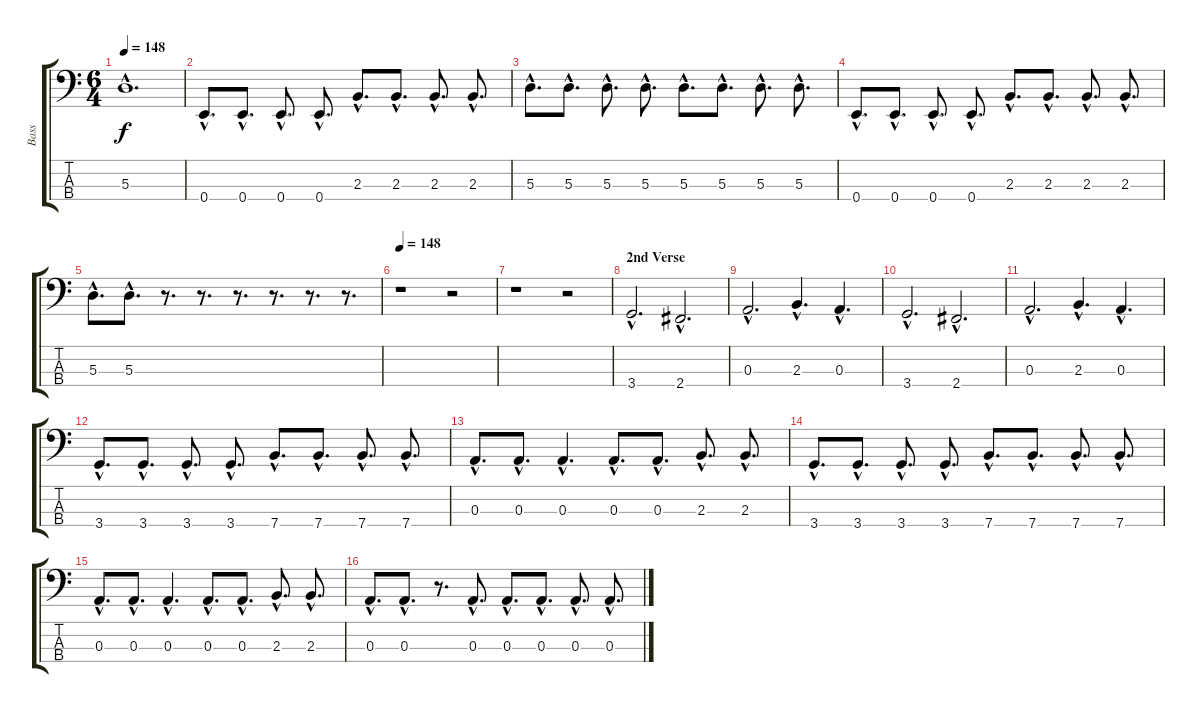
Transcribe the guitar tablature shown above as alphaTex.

\track ("Bass" "Bass") {instrument electricbassfinger}
\staff {score tabs}
\tuning (G2 D2 A1 E1) {hide}
\ts (6 4)
\tempo 148
\clef f4
\ks c
5.3{hac}.1{d dy f} |
0.4{hac}.8{d} 0.4{hac}.8{d} 0.4{hac}.8{d} 0.4{hac}.8{d} 2.3{hac}.8{d} 2.3{hac}.8{d} 2.3{hac}.8{d} 2.3{hac}.8{d} |
5.3{hac}.8{d} 5.3{hac}.8{d} 5.3{hac}.8{d} 5.3{hac}.8{d} 5.3{hac}.8{d} 5.3{hac}.8{d} 5.3{hac}.8{d} 5.3{hac}.8{d} |
0.4{hac}.8{d} 0.4{hac}.8{d} 0.4{hac}.8{d} 0.4{hac}.8{d} 2.3{hac}.8{d} 2.3{hac}.8{d} 2.3{hac}.8{d} 2.3{hac}.8{d} |
5.3{hac}.8{d} 5.3{hac}.8{d} r.8{d} r.8{d} r.8{d} r.8{d} r.8{d} r.8{d} |
\tempo 148
r.1 r.2 |
r.1 r.2 |
\section ("" "2nd Verse")
3.4{hac}.2{d} 2.4{hac}.2{d} |
0.3{hac}.2{d} 2.3{hac}.4{d} 0.3{hac}.4{d} |
3.4{hac}.2{d} 2.4{hac}.2{d} |
0.3{hac}.2{d} 2.3{hac}.4{d} 0.3{hac}.4{d} |
3.4{hac}.8{d instrument electricbassfinger} 3.4{hac}.8{d} 3.4{hac}.8{d} 3.4{hac}.8{d} 7.4{hac}.8{d} 7.4{hac}.8{d} 7.4{hac}.8{d} 7.4{hac}.8{d} |
0.3{hac}.8{d} 0.3{hac}.8{d} 0.3{hac}.4{d} 0.3{hac}.8{d} 0.3{hac}.8{d} 2.3{hac}.8{d} 2.3{hac}.8{d} |
3.4{hac}.8{d} 3.4{hac}.8{d} 3.4{hac}.8{d} 3.4{hac}.8{d} 7.4{hac}.8{d} 7.4{hac}.8{d} 7.4{hac}.8{d} 7.4{hac}.8{d} |
0.3{hac}.8{d} 0.3{hac}.8{d} 0.3{hac}.4{d} 0.3{hac}.8{d} 0.3{hac}.8{d} 2.3{hac}.8{d} 2.3{hac}.8{d} |
0.3{hac}.8{d} 0.3{hac}.8{d} r.8{d} 0.3{hac}.8{d} 0.3{hac}.8{d} 0.3{hac}.8{d} 0.3{hac}.8{d} 0.3{hac}.8{d}
